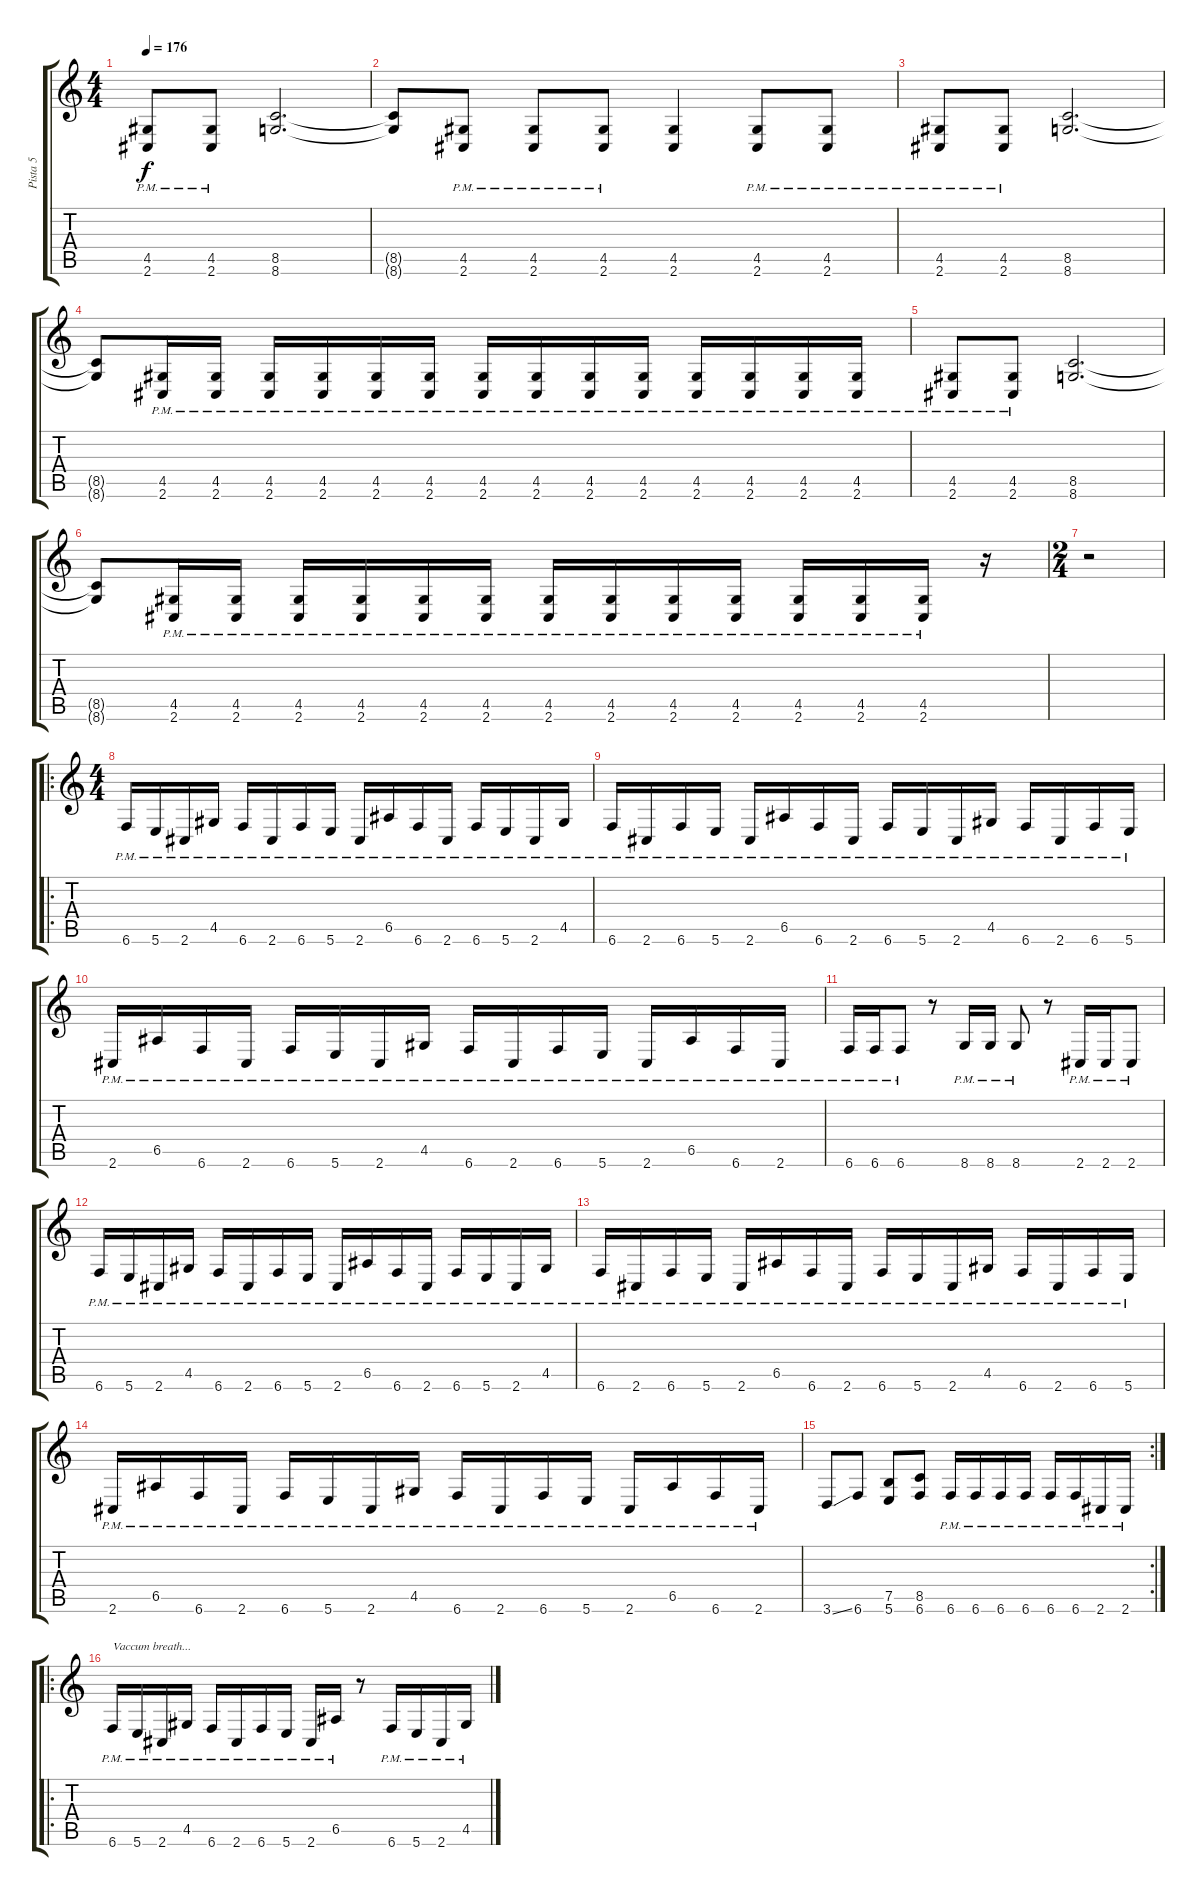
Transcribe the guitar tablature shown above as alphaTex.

\track ("Pista 5" "Pista 5") {instrument distortionguitar}
\staff {score tabs}
\tuning (B3 Gb3 D3 A2 E2 B1) {hide}
\ts (4 4)
\tempo 176
\clef g2
\ks c
(4.5{pm} 2.6{pm}).8{dy f} (4.5{pm} 2.6{pm}).8 (8.5 8.6).2{d} |
(8.5{t} 8.6{t}).8 (4.5{pm} 2.6{pm}).8 (4.5{pm} 2.6{pm}).8 (4.5{pm} 2.6{pm}).8 (4.5 2.6).4 (4.5{pm} 2.6{pm}).8 (4.5{pm} 2.6{pm}).8 |
(4.5{pm} 2.6{pm}).8 (4.5{pm} 2.6{pm}).8 (8.5 8.6).2{d} |
(8.5{t} 8.6{t}).8 (4.5{pm} 2.6{pm}).16 (4.5{pm} 2.6{pm}).16 (4.5{pm} 2.6{pm}).16 (4.5{pm} 2.6{pm}).16 (4.5{pm} 2.6{pm}).16 (4.5{pm} 2.6{pm}).16 (4.5{pm} 2.6{pm}).16 (4.5{pm} 2.6{pm}).16 (4.5{pm} 2.6{pm}).16 (4.5{pm} 2.6{pm}).16 (4.5{pm} 2.6{pm}).16 (4.5{pm} 2.6{pm}).16 (4.5{pm} 2.6{pm}).16 (4.5{pm} 2.6{pm}).16 |
(4.5{pm} 2.6{pm}).8 (4.5{pm} 2.6{pm}).8 (8.5 8.6).2{d} |
(8.5{t} 8.6{t}).8 (4.5{pm} 2.6{pm}).16 (4.5{pm} 2.6{pm}).16 (4.5{pm} 2.6{pm}).16 (4.5{pm} 2.6{pm}).16 (4.5{pm} 2.6{pm}).16 (4.5{pm} 2.6{pm}).16 (4.5{pm} 2.6{pm}).16 (4.5{pm} 2.6{pm}).16 (4.5{pm} 2.6{pm}).16 (4.5{pm} 2.6{pm}).16 (4.5{pm} 2.6{pm}).16 (4.5{pm} 2.6{pm}).16 (4.5{pm} 2.6{pm}).16 r.16 |
\ts (2 4)
r.2 |
\ro
\ts (4 4)
6.6{pm}.16 5.6{pm}.16 2.6{pm}.16 4.5{pm}.16 6.6{pm}.16 2.6{pm}.16 6.6{pm}.16 5.6{pm}.16 2.6{pm}.16 6.5{pm}.16 6.6{pm}.16 2.6{pm}.16 6.6{pm}.16 5.6{pm}.16 2.6{pm}.16 4.5{pm}.16 |
6.6{pm}.16 2.6{pm}.16 6.6{pm}.16 5.6{pm}.16 2.6{pm}.16 6.5{pm}.16 6.6{pm}.16 2.6{pm}.16 6.6{pm}.16 5.6{pm}.16 2.6{pm}.16 4.5{pm}.16 6.6{pm}.16 2.6{pm}.16 6.6{pm}.16 5.6{pm}.16 |
2.6{pm}.16 6.5{pm}.16 6.6{pm}.16 2.6{pm}.16 6.6{pm}.16 5.6{pm}.16 2.6{pm}.16 4.5{pm}.16 6.6{pm}.16 2.6{pm}.16 6.6{pm}.16 5.6{pm}.16 2.6{pm}.16 6.5{pm}.16 6.6{pm}.16 2.6{pm}.16 |
6.6{pm}.16 6.6{pm}.16 6.6{pm}.8 r.8 8.6{pm}.16 8.6{pm}.16 8.6{pm}.8 r.8 2.6{pm}.16 2.6{pm}.16 2.6{pm}.8 |
6.6{pm}.16 5.6{pm}.16 2.6{pm}.16 4.5{pm}.16 6.6{pm}.16 2.6{pm}.16 6.6{pm}.16 5.6{pm}.16 2.6{pm}.16 6.5{pm}.16 6.6{pm}.16 2.6{pm}.16 6.6{pm}.16 5.6{pm}.16 2.6{pm}.16 4.5{pm}.16 |
6.6{pm}.16 2.6{pm}.16 6.6{pm}.16 5.6{pm}.16 2.6{pm}.16 6.5{pm}.16 6.6{pm}.16 2.6{pm}.16 6.6{pm}.16 5.6{pm}.16 2.6{pm}.16 4.5{pm}.16 6.6{pm}.16 2.6{pm}.16 6.6{pm}.16 5.6{pm}.16 |
2.6{pm}.16 6.5{pm}.16 6.6{pm}.16 2.6{pm}.16 6.6{pm}.16 5.6{pm}.16 2.6{pm}.16 4.5{pm}.16 6.6{pm}.16 2.6{pm}.16 6.6{pm}.16 5.6{pm}.16 2.6{pm}.16 6.5{pm}.16 6.6{pm}.16 2.6{pm}.16 |
\rc 2
3.6{ss}.8 6.6.8 (7.5 5.6).8 (8.5 6.6).8 6.6{pm}.16 6.6{pm}.16 6.6{pm}.16 6.6{pm}.16 6.6{pm}.16 6.6{pm}.16 2.6{pm}.16 2.6{pm}.16 |
\ro
6.6{pm}.16{txt "Vaccum breath..."} 5.6{pm}.16 2.6{pm}.16 4.5{pm}.16 6.6{pm}.16 2.6{pm}.16 6.6{pm}.16 5.6{pm}.16 2.6{pm}.16 6.5{pm}.16 r.8 6.6{pm}.16 5.6{pm}.16 2.6{pm}.16 4.5{pm}.16
